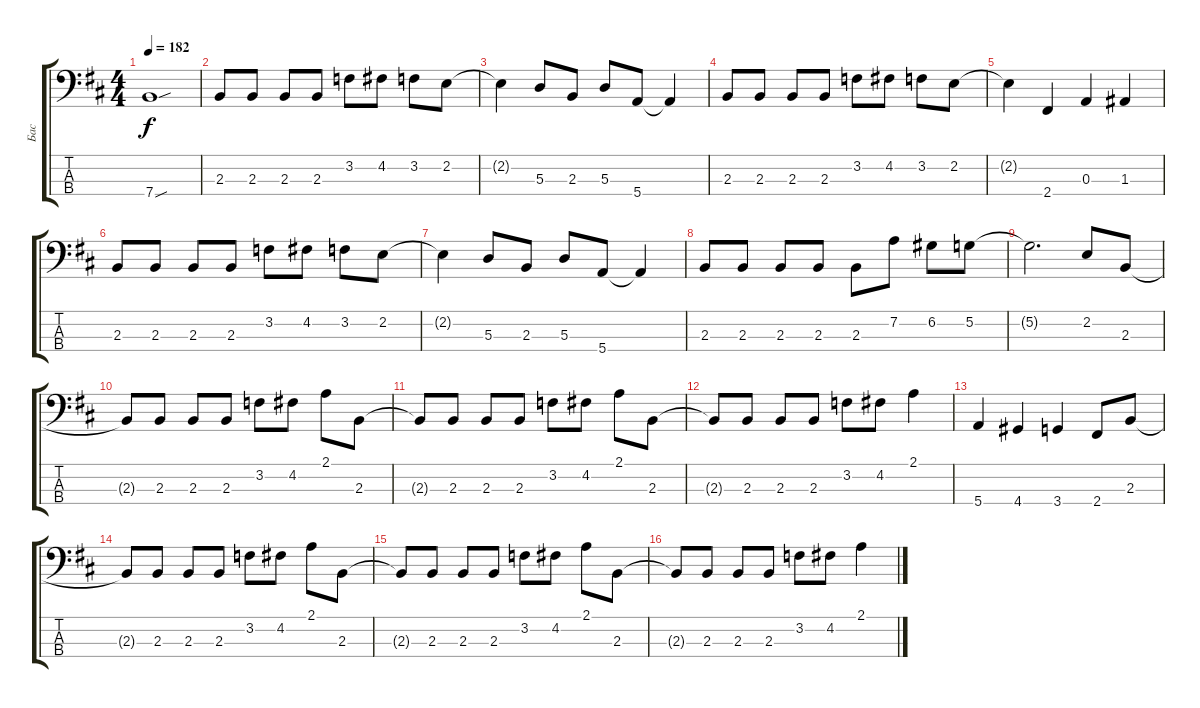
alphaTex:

\track ("Бас" "Бас") {instrument electricbassfinger}
\staff {score tabs}
\tuning (G2 D2 A1 E1) {hide}
\ts (4 4)
\tempo 182
\clef f4
\ks d
7.4{sou}.1{dy f} |
2.3.8 2.3.8 2.3.8 2.3.8 3.2.8 4.2.8 3.2.8 2.2.8 |
2.2{t}.4 5.3.8 2.3.8 5.3.8 5.4.8 5.4{t}.4 |
2.3.8 2.3.8 2.3.8 2.3.8 3.2.8 4.2.8 3.2.8 2.2.8 |
2.2{t}.4 2.4.4 0.3.4 1.3.4 |
2.3.8 2.3.8 2.3.8 2.3.8 3.2.8 4.2.8 3.2.8 2.2.8 |
2.2{t}.4 5.3.8 2.3.8 5.3.8 5.4.8 5.4{t}.4 |
2.3.8 2.3.8 2.3.8 2.3.8 2.3.8 7.2.8 6.2.8 5.2.8 |
5.2{t}.2{d} 2.2.8 2.3.8 |
2.3{t}.8 2.3.8 2.3.8 2.3.8 3.2.8 4.2.8 2.1.8 2.3.8 |
2.3{t}.8 2.3.8 2.3.8 2.3.8 3.2.8 4.2.8 2.1.8 2.3.8 |
2.3{t}.8 2.3.8 2.3.8 2.3.8 3.2.8 4.2.8 2.1.4 |
5.4.4 4.4.4 3.4.4 2.4.8 2.3.8 |
2.3{t}.8 2.3.8 2.3.8 2.3.8 3.2.8 4.2.8 2.1.8 2.3.8 |
2.3{t}.8 2.3.8 2.3.8 2.3.8 3.2.8 4.2.8 2.1.8 2.3.8 |
2.3{t}.8 2.3.8 2.3.8 2.3.8 3.2.8 4.2.8 2.1.4
